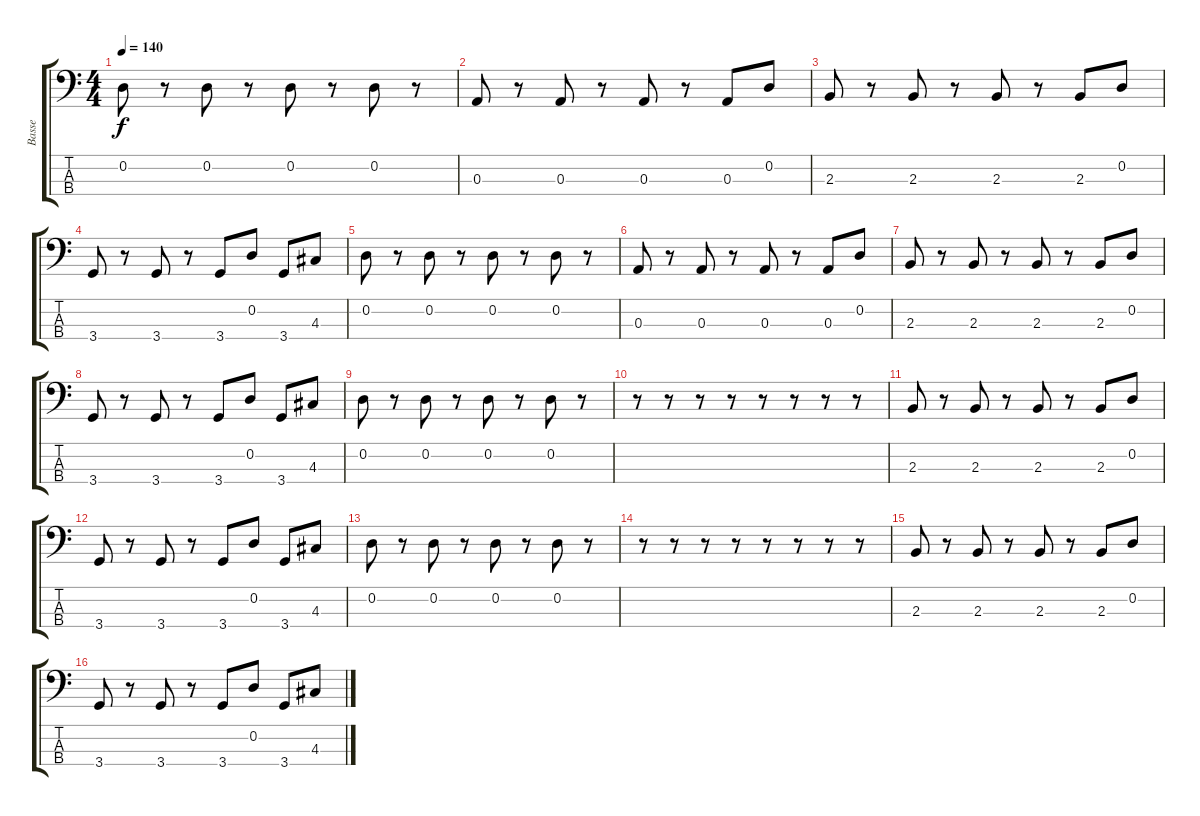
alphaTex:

\track ("Basse" "Basse") {instrument electricbassfinger}
\staff {score tabs}
\tuning (G2 D2 A1 E1) {hide}
\ts (4 4)
\tempo 140
\clef f4
\ks c
0.2.8{dy f} r.8 0.2.8 r.8 0.2.8 r.8 0.2.8 r.8 |
0.3.8 r.8 0.3.8 r.8 0.3.8 r.8 0.3.8 0.2.8 |
2.3.8 r.8 2.3.8 r.8 2.3.8 r.8 2.3.8 0.2.8 |
3.4.8 r.8 3.4.8 r.8 3.4.8 0.2.8 3.4.8 4.3.8 |
0.2.8 r.8 0.2.8 r.8 0.2.8 r.8 0.2.8 r.8 |
0.3.8 r.8 0.3.8 r.8 0.3.8 r.8 0.3.8 0.2.8 |
2.3.8 r.8 2.3.8 r.8 2.3.8 r.8 2.3.8 0.2.8 |
3.4.8 r.8 3.4.8 r.8 3.4.8 0.2.8 3.4.8 4.3.8 |
0.2.8 r.8 0.2.8 r.8 0.2.8 r.8 0.2.8 r.8 |
r.8 r.8 r.8 r.8 r.8 r.8 r.8 r.8 |
2.3.8 r.8 2.3.8 r.8 2.3.8 r.8 2.3.8 0.2.8 |
3.4.8 r.8 3.4.8 r.8 3.4.8 0.2.8 3.4.8 4.3.8 |
0.2.8 r.8 0.2.8 r.8 0.2.8 r.8 0.2.8 r.8 |
r.8 r.8 r.8 r.8 r.8 r.8 r.8 r.8 |
2.3.8 r.8 2.3.8 r.8 2.3.8 r.8 2.3.8 0.2.8 |
3.4.8 r.8 3.4.8 r.8 3.4.8 0.2.8 3.4.8 4.3.8
